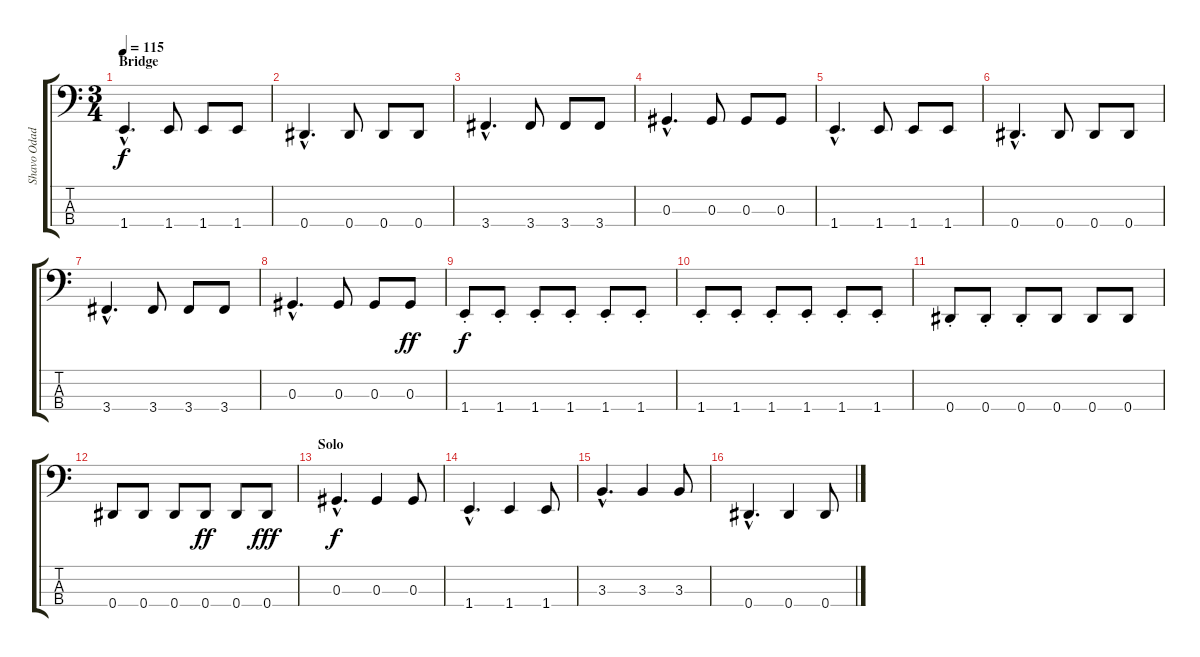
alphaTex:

\track ("Shavo Odadjian" "Shavo Odad") {instrument electricbasspick}
\staff {score tabs}
\tuning (Gb2 Db2 Ab1 Eb1) {hide}
\ts (3 4)
\section ("" "Bridge")
\tempo 115
\clef f4
\ks c
1.4{hac}.4{d dy f} 1.4.8 1.4.8 1.4.8 |
0.4{hac}.4{d} 0.4.8 0.4.8 0.4.8 |
3.4{hac}.4{d} 3.4.8 3.4.8 3.4.8 |
0.3{hac}.4{d} 0.3.8 0.3.8 0.3.8 |
1.4{hac}.4{d} 1.4.8 1.4.8 1.4.8 |
0.4{hac}.4{d} 0.4.8 0.4.8 0.4.8 |
3.4{hac}.4{d} 3.4.8 3.4.8 3.4.8 |
0.3{hac}.4{d} 0.3.8 0.3.8 0.3.8{dy ff} |
1.4{st}.8{dy f} 1.4{st}.8 1.4{st}.8 1.4{st}.8 1.4{st}.8 1.4{st}.8 |
1.4{st}.8 1.4{st}.8 1.4{st}.8 1.4{st}.8 1.4{st}.8 1.4{st}.8 |
0.4{st}.8 0.4{st}.8 0.4{st}.8 0.4.8 0.4.8 0.4.8 |
0.4.8 0.4.8 0.4.8 0.4.8{dy ff} 0.4.8 0.4.8{dy fff} |
\section ("" "Solo")
0.3{hac}.4{d dy f} 0.3.4 0.3.8 |
1.4{hac}.4{d} 1.4.4 1.4.8 |
3.3{hac}.4{d} 3.3.4 3.3.8 |
0.4{hac}.4{d} 0.4.4 0.4.8
